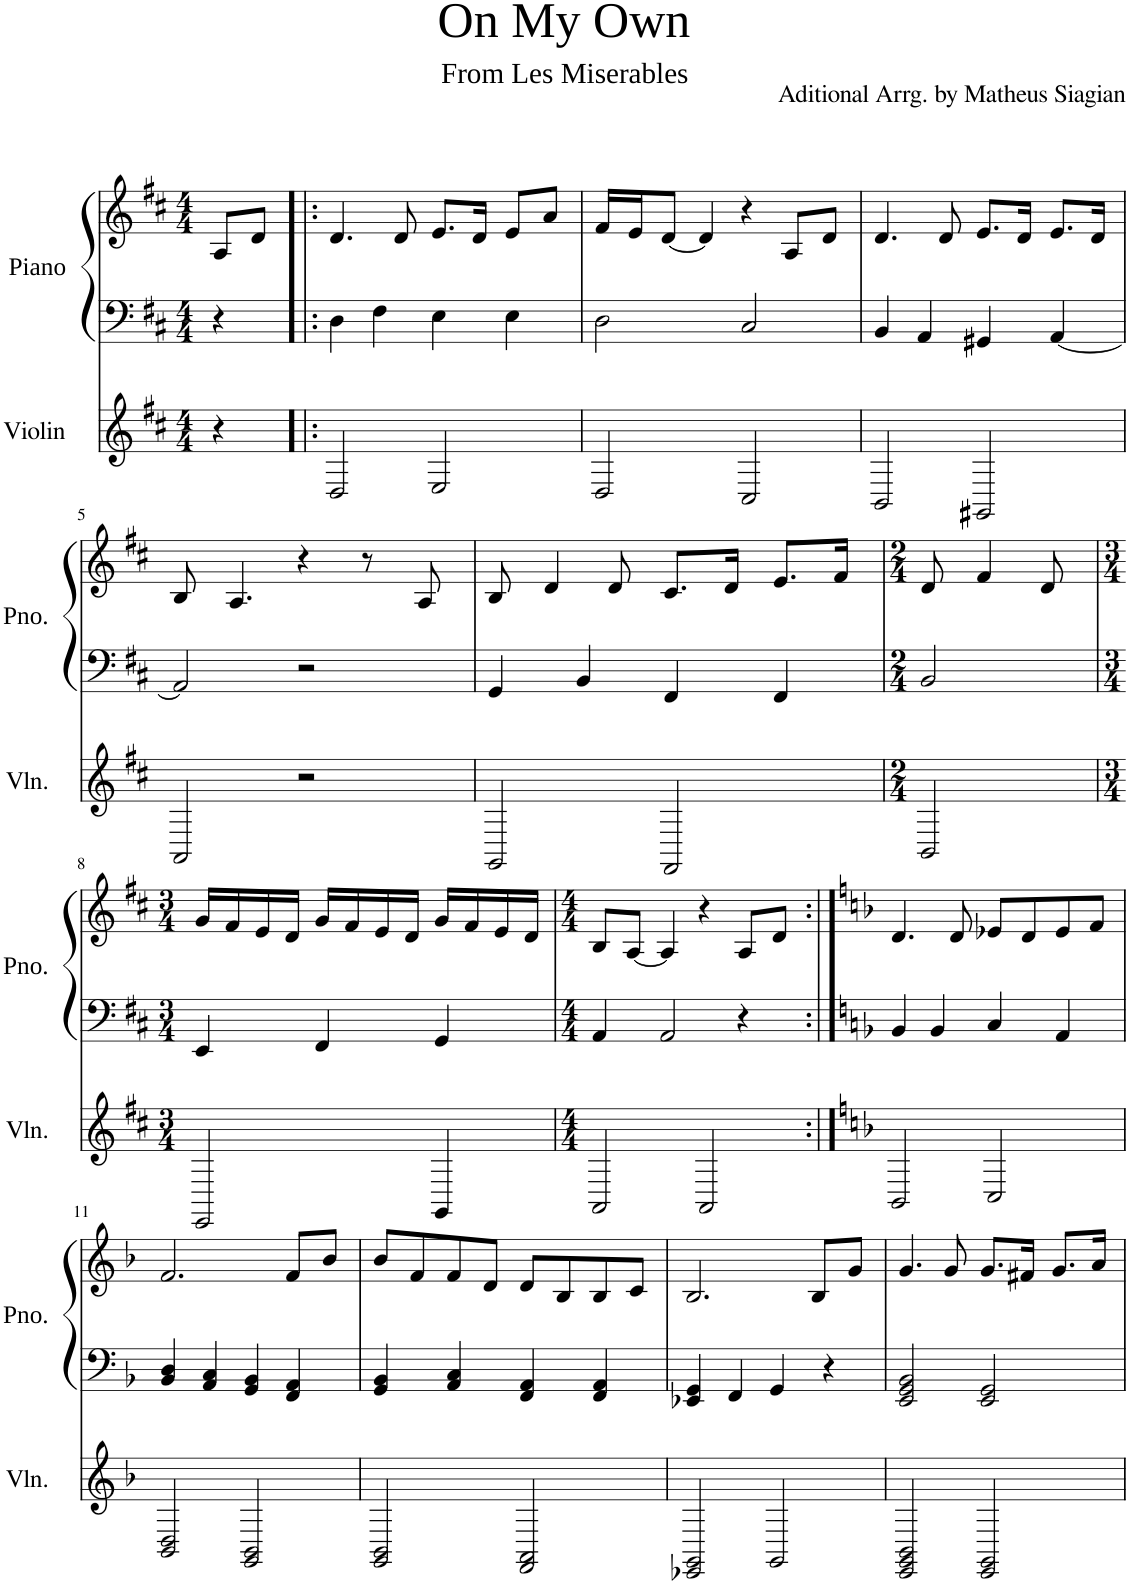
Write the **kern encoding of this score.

**kern	**kern	**kern
*part2	*part1	*part1
*staff3	*staff2	*staff1
*I"Violin	*I"Piano	*
*I'Vln.	*I'Pno.	*
*clefG2	*clefF4	*clefG2
*k[f#c#]	*k[f#c#]	*k[f#c#]
*M4/4	*M4/4	*M4/4
=1	=1	=1
4r	4r	8A/L
.	.	8d/J
=2!|:	=2!|:	=2!|:
2D/	4D\	4.d/
.	4F#\	.
.	.	8d/
2E/	4E\	8.e/L
.	.	16d/Jk
.	4E\	8e/L
.	.	8a/J
=3	=3	=3
2D/	2D\	16f#/LL
.	.	16e/J
.	.	[8d/J
.	.	4d/]
2C#/	2C#/	4r
.	.	8A/L
.	.	8d/J
=4	=4	=4
2BB/	4BB/	4.d/
.	4AA/	.
.	.	8d/
2GG#X/	4GG#X/	8.e/L
.	.	16d/Jk
.	[4AA/	8.e/L
.	.	16d/Jk
!!LO:LB:g=z
=5	=5	=5
2AA/	2AA/]	8B/
.	.	4.A/
2r	2r	4r
.	.	8r
.	.	8A/
=6	=6	=6
2GG/	4GG/	8B/
.	.	4d/
.	4BB/	.
.	.	8d/
2FF#/	4FF#/	8.c#/L
.	.	16d/Jk
.	4FF#/	8.e/L
.	.	16f#/Jk
=7	=7	=7
*M2/4	*M2/4	*M2/4
2BB/	2BB/	8d/
.	.	4f#/
.	.	8d/
!!LO:LB:g=z
=8	=8	=8
*M3/4	*M3/4	*M3/4
2EE/	4EE/	16g/LL
.	.	16f#/
.	.	16e/
.	.	16d/JJ
.	4FF#/	16g/LL
.	.	16f#/
.	.	16e/
.	.	16d/JJ
4GG/	4GG/	16g/LL
.	.	16f#/
.	.	16e/
.	.	16d/JJ
=9	=9	=9
*M4/4	*M4/4	*M4/4
2AA/	4AA/	8B/L
.	.	[8A/J
.	2AA/	4A/]
2AA/	.	4r
.	4r	8A/L
.	.	8d/J
=10:|!	=10:|!	=10:|!
*k[b-]	*k[b-]	*k[b-]
2BB-/	4BB-/	4.d/
.	4BB-/	.
.	.	8d/
2C/	4C/	8e-X/L
.	.	8d/
.	4AA/	8e-/
.	.	8f/J
!!LO:LB:g=z
=11	=11	=11
2BB-/ 2D/	4BB-/ 4D/	2.f/
.	4AA/ 4C/	.
2GG/ 2BB-/	4GG/ 4BB-/	.
.	4FF/ 4AA/	8f/L
.	.	8b-/J
=12	=12	=12
2GG/ 2BB-/	4GG/ 4BB-/	8b-/L
.	.	8f/
.	4AA/ 4C/	8f/
.	.	8d/J
2FF/ 2AA/	4FF/ 4AA/	8d/L
.	.	8B-/
.	4FF/ 4AA/	8B-/
.	.	8c/J
=13	=13	=13
2EE-X/ 2GG/	4EE-X/ 4GG/	2.B-/
.	4FF/	.
2GG/	4GG/	.
.	4r	8B-/L
.	.	8g/J
=14	=14	=14
2EE/ 2GG/ 2BB-/	2EE/ 2GG/ 2BB-/	4.g/
.	.	8g/
2EE/ 2GG/	2EE/ 2GG/	8.g/L
.	.	16f#X/Jk
.	.	8.g/L
.	.	16a/Jk
=	=	=
*-	*-	*-
